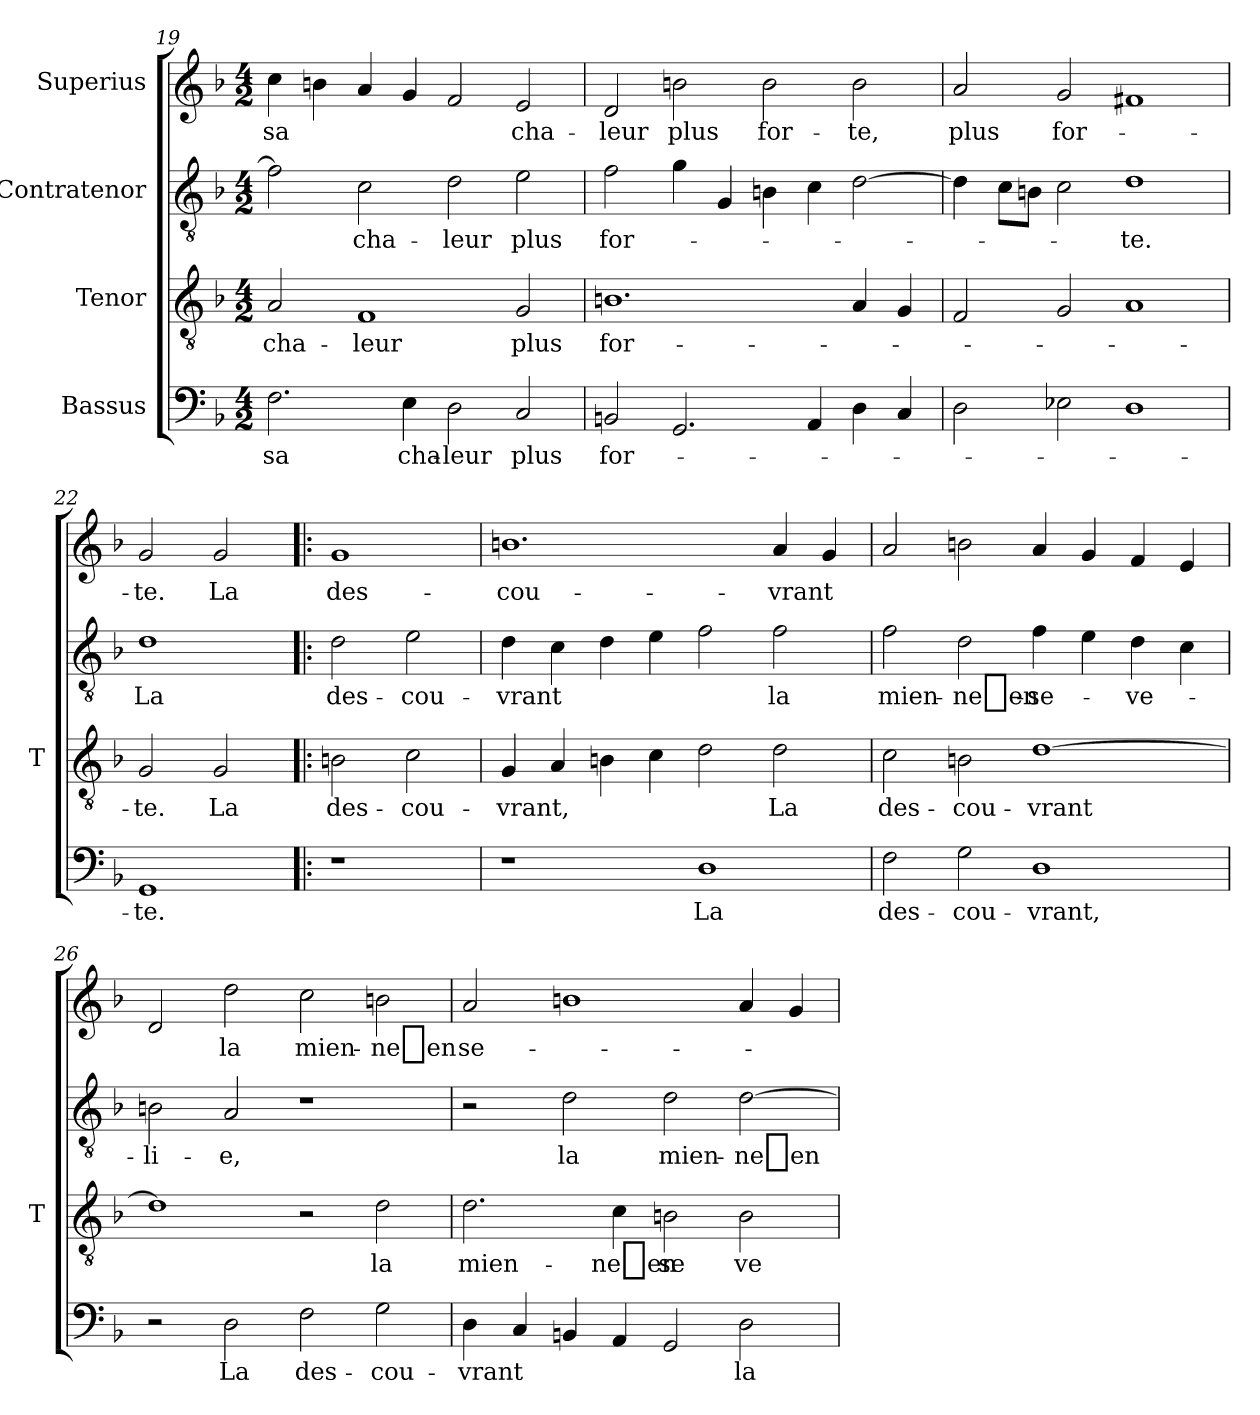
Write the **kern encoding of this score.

**kern	**text	**kern	**text	**kern	**text	**kern	**text
*part4	*part4	*part3	*part3	*part2	*part2	*part1	*part1
*staff4	*staff4	*staff3	*staff3	*staff2	*staff2	*staff1	*staff1
*I"Bassus	*	*I"Tenor	*	*I"Contratenor	*	*I"Superius	*
*	*	*I'T	*	*	*	*	*
*clefF4	*	*clefGv2	*	*clefGv2	*	*clefG2	*
*k[b-]	*	*k[b-]	*	*k[b-]	*	*k[b-]	*
*M4/2	*	*M4/2	*	*M4/2	*	*M4/2	*
=19	=19	=19	=19	=19	=19	=19	=19
2.F	-sa	2A	cha-	2f]	.	4cc	-sa
.	.	.	.	.	.	4b	.
.	.	1F	-leur	2c	cha-	4a	.
4E	cha-	.	.	.	.	4g	.
2D	-leur	.	.	2d	-leur	2f	.
2C	-plus	2G	-plus	2e	-plus	2e	cha-
=20	=20	=20	=20	=20	=20	=20	=20
2BB	for-	1.Bn	for-	2f	for-	2d	-leur
2.GG	.	.	.	4g	.	2b	-plus
.	.	.	.	4G	.	.	.
.	.	.	.	4Bn	.	2b	for-
4AA	.	.	.	4c	.	.	.
4D	.	4A	.	[2d	.	2b	-te,
4C	.	4G	.	.	.	.	.
=21	=21	=21	=21	=21	=21	=21	=21
2D	.	2F	.	4d]	.	2a	-plus
.	.	.	.	8cL	.	.	.
.	.	.	.	8BnJ	.	.	.
2E-X	.	2G	.	2c	.	2g	for-
1D	.	1A	.	1d	-te.	1f#X	.
=22	=22	=22	=22	=22	=22	=22	=22
1GG	-te.	2G	-te.	1d	-La	2g	-te.
.	.	2G	-La	.	.	2g	-La
=23!|:	=23!|:	=23!|:	=23!|:	=23!|:	=23!|:	=23!|:	=23!|:
1r	.	2Bn	des-	2d	des-	1g	des-
.	.	2c	cou-	2e	cou-	.	.
=24	=24	=24	=24	=24	=24	=24	=24
1r	.	4G	-vrant,	4d	-vrant	1.b	cou-
.	.	4A	.	4c	.	.	.
.	.	4Bn	.	4d	.	.	.
.	.	4c	.	4e	.	.	.
1D	-La	2d	.	2f	.	.	.
.	.	2d	-La	2f	-la	4a	-vrant
.	.	.	.	.	.	4g	.
=25	=25	=25	=25	=25	=25	=25	=25
2F	des-	2c	des-	2f	mien-	2a	.
2G	cou-	2Bn	cou-	2d	ne_en-	2b	.
1D	-vrant,	[1d	-vrant	4f	se-	4a	.
.	.	.	.	4e	.	4g	.
.	.	.	.	4d	ve-	4f	.
.	.	.	.	4c	.	4e	.
=26	=26	=26	=26	=26	=26	=26	=26
2r	.	1d]	.	2Bn	li-	2d	.
2D	-La	.	.	2A	-e,	2dd	-la
2F	des-	2r	.	1r	.	2cc	mien-
2G	cou-	2d	-la	.	.	2b	-ne_en
=27	=27	=27	=27	=27	=27	=27	=27
4D	-vrant	2.d	mien-	2r	.	2a	se-
4C	.	.	.	.	.	.	.
4BB	.	.	.	2d	-la	1b	.
4AA	.	4c	-ne_en	.	.	.	.
2GG	.	2Bn	-se	2d	mien-	.	.
2D	-la	2B	ve-	[2d	ne_en-	4a	.
.	.	.	.	.	.	4g	.
=	=	=	=	=	=	=	=
*-	*-	*-	*-	*-	*-	*-	*-
